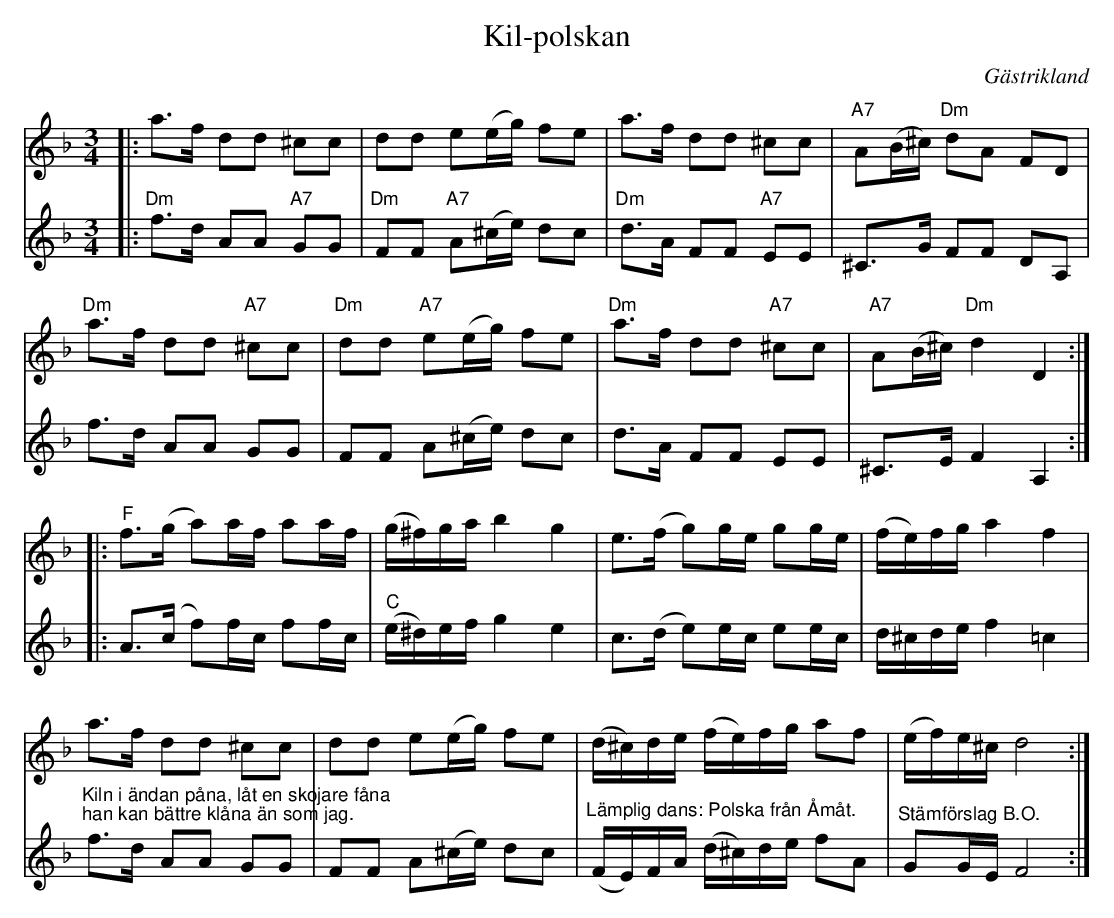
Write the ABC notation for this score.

X:1
T:Kil-polskan
O:Gästrikland
L:1/8
M:3/4
K:Dm
V:1
|: a>f dd ^cc | dd e(e/g/) fe | a>f dd ^cc |"A7" A(B/^c/)"Dm" dA FD |
"Dm" a>f dd"A7" ^cc | "Dm" dd"A7" e(e/g/) fe |"Dm" a>f dd"A7" ^cc |"A7" A(B/^c/)"Dm" d2 D2 ::
"F" f>(g a)a/f/ aa/f/ | (g/^f/)g/a/ b2 g2 | e>(f g)g/e/ gg/e/ | (f/e/)f/g/ a2 f2 |
a>f dd ^cc | dd e(e/g/) fe | (d/^c/)d/e/ (f/e/)f/g/ af | (e/f/)e/^c/ d4 :|
V:2
|:"Dm" f>d AA"A7" GG |"Dm" FF"A7" A(^c/e/) dc |"Dm" d>A FF"A7" EE | ^C>G FF DA, |
f>d AA GG | FF A(^c/e/) dc | d>A FF EE | ^C>E F2 A,2 ::
A>(c f)f/c/ ff/c/ |"C" (e/^d/)e/f/ g2 e2 | c>(d e)e/c/ ee/c/ | d/^c/d/e/ f2 =c2 |
"^Kiln i ändan påna, låt en skojare fåna" "^han kan bättre klåna än som jag." f>d AA GG | FF A(^c/e/) dc | "^Lämplig dans: Polska från Åmåt."  (F/E/)F/A/ (d/^c/)d/e/ fA |"^Stämförslag B.O." GG/E/ F4 :|
